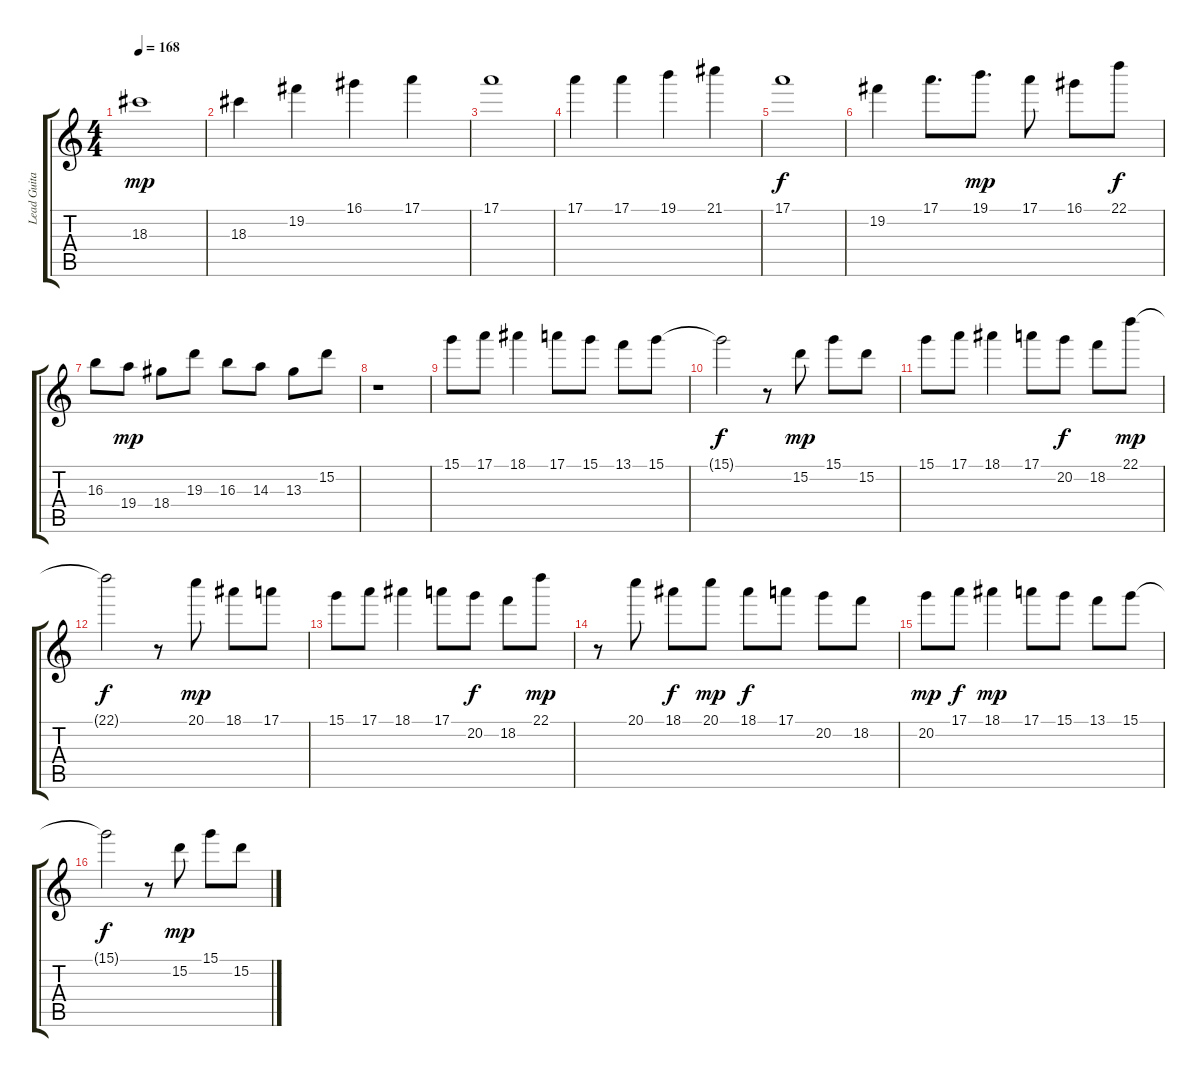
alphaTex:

\track ("Lead Guitar" "Lead Guita") {instrument overdrivenguitar}
\staff {score tabs}
\tuning (E4 B3 G3 D3 A2 E2) {hide}
\ts (4 4)
\tempo 168
\clef g2
\ks c
18.3.1{dy mp} |
18.3.4 19.2.4 16.1.4 17.1.4 |
17.1.1 |
17.1.4 17.1.4 19.1.4 21.1.4 |
17.1.1{dy f} |
19.2.4 17.1.8{d} 19.1.8{d dy mp} 17.1.8 16.1.8 22.1.8{dy f} |
16.3.8 19.4.8{dy mp} 18.4.8 19.3.8 16.3.8 14.3.8 13.3.8 15.2.8 |
r.1 |
15.1.8 17.1.8 18.1.4 17.1.8 15.1.8 13.1.8 15.1.8 |
15.1{t}.2{dy f} r.8 15.2.8{dy mp} 15.1.8 15.2.8 |
15.1.8 17.1.8 18.1.4 17.1.8 20.2.8{dy f} 18.2.8 22.1.8{dy mp} |
22.1{t}.2{dy f} r.8 20.1.8{dy mp} 18.1.8 17.1.8 |
15.1.8 17.1.8 18.1.4 17.1.8 20.2.8{dy f} 18.2.8 22.1.8{dy mp} |
r.8 20.1.8 18.1.8{dy f} 20.1.8{dy mp} 18.1.8{dy f} 17.1.8 20.2.8 18.2.8 |
20.2.8{dy mp} 17.1.8{dy f} 18.1.4{dy mp} 17.1.8 15.1.8 13.1.8 15.1.8 |
15.1{t}.2{dy f} r.8 15.2.8{dy mp} 15.1.8 15.2.8
